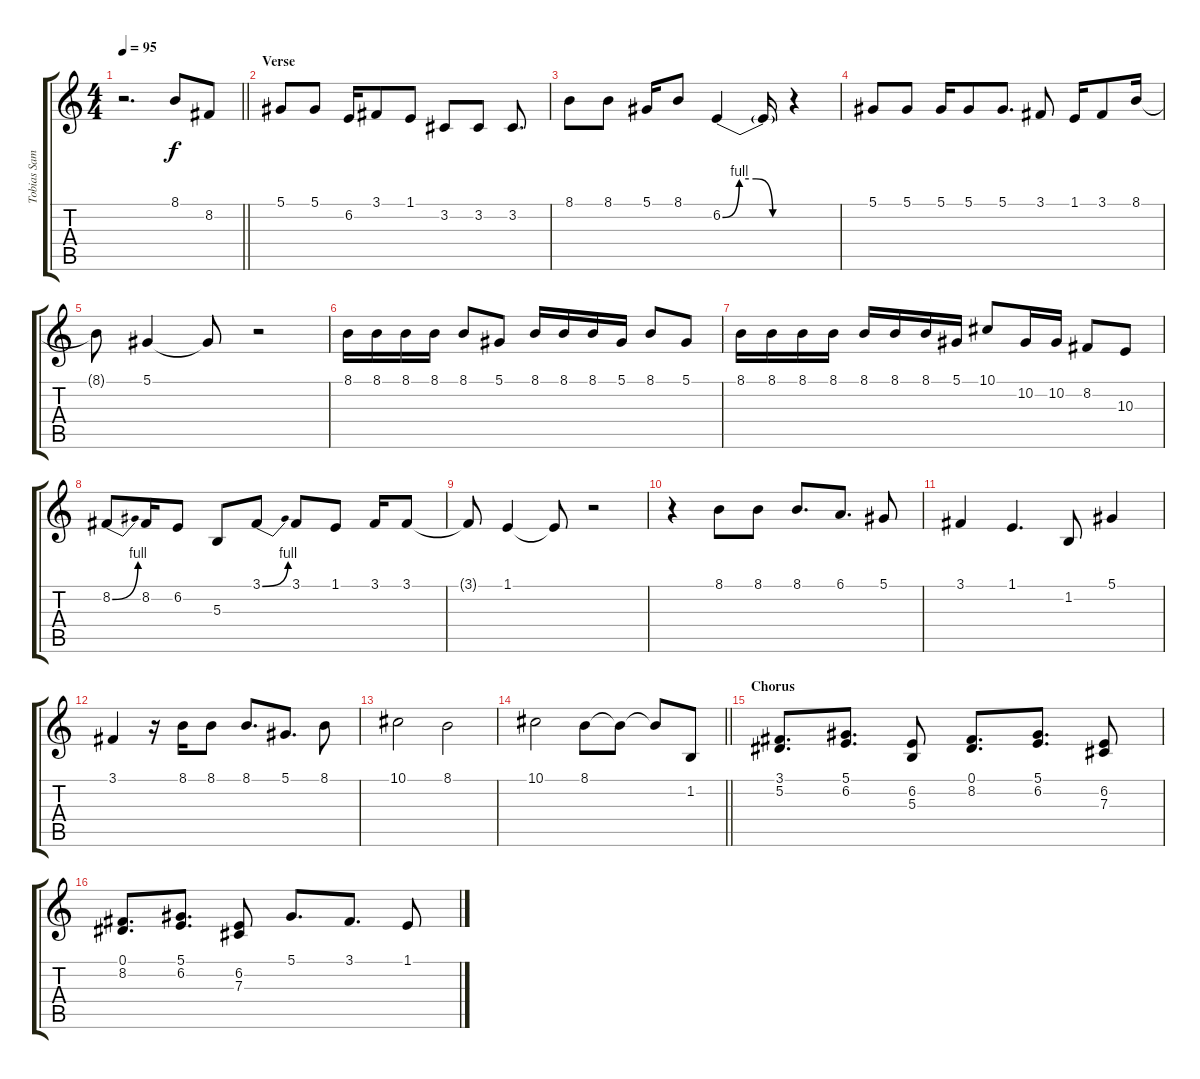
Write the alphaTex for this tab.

\track ("Tobias Sammet" "Tobias Sam") {instrument lead3calliope}
\staff {score tabs}
\tuning (Eb4 Bb3 Gb3 Db3 Ab2 Eb2) {hide}
\ts (4 4)
\tempo 95
\clef g2
\barLineRight lightlight
\ks c
r.2{d dy f} 8.1.8 8.2.8 |
\section ("" "Verse")
5.1.8 5.1.8 6.2.16 3.1.8 1.1.8 3.2.8 3.2.8 3.2.8{d} |
8.1.8 8.1.8 5.1.16 8.1.8 6.2{be (custom 0 0 15 4 30 4 45 0 60 0)}.4 6.2{t}.16 r.4 |
5.1.8 5.1.8 5.1.16 5.1.8 5.1.8{d} 3.1.8 1.1.16 3.1.8 8.1.16 |
8.1{t}.8 5.1.4 5.1{t}.8 r.2 |
8.1.16 8.1.16 8.1.16 8.1.16 8.1.8 5.1.8 8.1.16 8.1.16 8.1.16 5.1.16 8.1.8 5.1.8 |
8.1.16 8.1.16 8.1.16 8.1.16 8.1.16 8.1.16 8.1.16 5.1.16 10.1.8 10.2.16 10.2.16 8.2.8 10.3.8 |
8.2{be (bend 0 0 60 4)}.8 8.2.16 6.2.8 5.3.8 3.1{be (bend 0 0 60 4)}.8 3.1.8 1.1.8 3.1.16 3.1.8 |
3.1{t}.8 1.1.4 1.1{t}.8 r.2 |
r.4 8.1.8 8.1.8 8.1.8{d} 6.1.8{d} 5.1.8 |
3.1.4 1.1.4{d} 1.2.8 5.1.4 |
3.1.4 r.16 8.1.16 8.1.8 8.1.8{d} 5.1.8{d} 8.1.8 |
10.1.2 8.1.2 |
\barLineRight lightlight
10.1.2 8.1.8 8.1{t}.8 8.1{t}.8 1.2.8 |
\section ("" "Chorus")
(3.1 5.2).8{d} (5.1 6.2).8{d} (6.2 5.3).8 (0.1 8.2).8{d} (5.1 6.2).8{d} (6.2 7.3).8 |
(0.1 8.2).8{d} (5.1 6.2).8{d} (6.2 7.3).8 5.1.8{d} 3.1.8{d} 1.1.8
